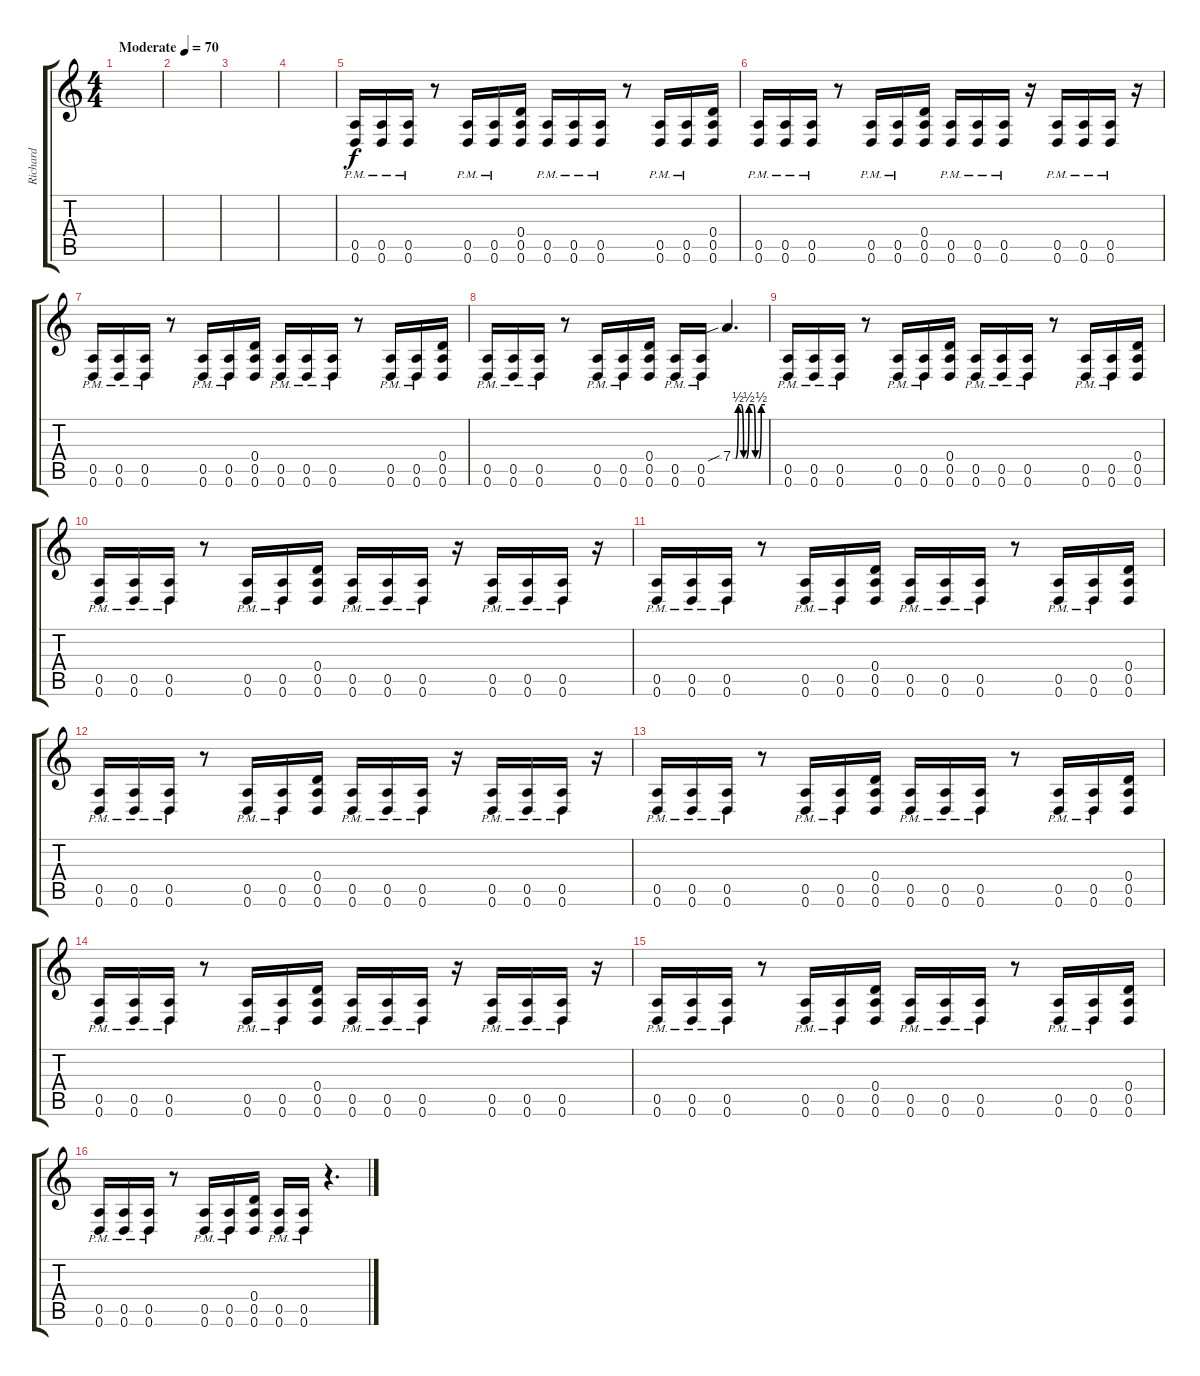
\track ("Richard" "Richard") {instrument overdrivenguitar}
\staff {score tabs}
\tuning (E4 B3 G3 D3 A2 D2) {hide}
\ts (4 4)
\tempo (70 "Moderate")
\clef g2
\ks c
|
|
|
|
(0.5{pm} 0.6{pm}).16 (0.5{pm} 0.6{pm}).16 (0.5{pm} 0.6{pm}).16 r.8 (0.5{pm} 0.6{pm}).16 (0.5{pm} 0.6{pm}).16 (0.4 0.5 0.6).16 (0.5{pm} 0.6{pm}).16 (0.5{pm} 0.6{pm}).16 (0.5{pm} 0.6{pm}).16 r.8 (0.5{pm} 0.6{pm}).16 (0.5{pm} 0.6{pm}).16 (0.4 0.5 0.6).16 |
(0.5{pm} 0.6{pm}).16 (0.5{pm} 0.6{pm}).16 (0.5{pm} 0.6{pm}).16 r.8 (0.5{pm} 0.6{pm}).16 (0.5{pm} 0.6{pm}).16 (0.4 0.5 0.6).16 (0.5{pm} 0.6{pm}).16 (0.5{pm} 0.6{pm}).16 (0.5{pm} 0.6{pm}).16 r.16 (0.5{pm} 0.6{pm}).16 (0.5{pm} 0.6{pm}).16 (0.5{pm} 0.6{pm}).16 r.16 |
(0.5{pm} 0.6{pm}).16 (0.5{pm} 0.6{pm}).16 (0.5{pm} 0.6{pm}).16 r.8 (0.5{pm} 0.6{pm}).16 (0.5{pm} 0.6{pm}).16 (0.4 0.5 0.6).16 (0.5{pm} 0.6{pm}).16 (0.5{pm} 0.6{pm}).16 (0.5{pm} 0.6{pm}).16 r.8 (0.5{pm} 0.6{pm}).16 (0.5{pm} 0.6{pm}).16 (0.4 0.5 0.6).16 |
(0.5{pm} 0.6{pm}).16 (0.5{pm} 0.6{pm}).16 (0.5{pm} 0.6{pm}).16 r.8 (0.5{pm} 0.6{pm}).16 (0.5{pm} 0.6{pm}).16 (0.4 0.5 0.6).16 (0.5{pm} 0.6{pm}).16 (0.5{pm} 0.6{pm}).16 7.4{be (custom 0 0 3 0 5 0 10 2 15 2 20 0 22 0 25 0 30 2 38 2 42 0 45 0 48 0 53 2 60 2) sib}.4{d} |
(0.5{pm} 0.6{pm}).16 (0.5{pm} 0.6{pm}).16 (0.5{pm} 0.6{pm}).16 r.8 (0.5{pm} 0.6{pm}).16 (0.5{pm} 0.6{pm}).16 (0.4 0.5 0.6).16 (0.5{pm} 0.6{pm}).16 (0.5{pm} 0.6{pm}).16 (0.5{pm} 0.6{pm}).16 r.8 (0.5{pm} 0.6{pm}).16 (0.5{pm} 0.6{pm}).16 (0.4 0.5 0.6).16 |
(0.5{pm} 0.6{pm}).16 (0.5{pm} 0.6{pm}).16 (0.5{pm} 0.6{pm}).16 r.8 (0.5{pm} 0.6{pm}).16 (0.5{pm} 0.6{pm}).16 (0.4 0.5 0.6).16 (0.5{pm} 0.6{pm}).16 (0.5{pm} 0.6{pm}).16 (0.5{pm} 0.6{pm}).16 r.16 (0.5{pm} 0.6{pm}).16 (0.5{pm} 0.6{pm}).16 (0.5{pm} 0.6{pm}).16 r.16 |
(0.5{pm} 0.6{pm}).16 (0.5{pm} 0.6{pm}).16 (0.5{pm} 0.6{pm}).16 r.8 (0.5{pm} 0.6{pm}).16 (0.5{pm} 0.6{pm}).16 (0.4 0.5 0.6).16 (0.5{pm} 0.6{pm}).16 (0.5{pm} 0.6{pm}).16 (0.5{pm} 0.6{pm}).16 r.8 (0.5{pm} 0.6{pm}).16 (0.5{pm} 0.6{pm}).16 (0.4 0.5 0.6).16 |
(0.5{pm} 0.6{pm}).16 (0.5{pm} 0.6{pm}).16 (0.5{pm} 0.6{pm}).16 r.8 (0.5{pm} 0.6{pm}).16 (0.5{pm} 0.6{pm}).16 (0.4 0.5 0.6).16 (0.5{pm} 0.6{pm}).16 (0.5{pm} 0.6{pm}).16 (0.5{pm} 0.6{pm}).16 r.16 (0.5{pm} 0.6{pm}).16 (0.5{pm} 0.6{pm}).16 (0.5{pm} 0.6{pm}).16 r.16 |
(0.5{pm} 0.6{pm}).16 (0.5{pm} 0.6{pm}).16 (0.5{pm} 0.6{pm}).16 r.8 (0.5{pm} 0.6{pm}).16 (0.5{pm} 0.6{pm}).16 (0.4 0.5 0.6).16 (0.5{pm} 0.6{pm}).16 (0.5{pm} 0.6{pm}).16 (0.5{pm} 0.6{pm}).16 r.8 (0.5{pm} 0.6{pm}).16 (0.5{pm} 0.6{pm}).16 (0.4 0.5 0.6).16 |
(0.5{pm} 0.6{pm}).16 (0.5{pm} 0.6{pm}).16 (0.5{pm} 0.6{pm}).16 r.8 (0.5{pm} 0.6{pm}).16 (0.5{pm} 0.6{pm}).16 (0.4 0.5 0.6).16 (0.5{pm} 0.6{pm}).16 (0.5{pm} 0.6{pm}).16 (0.5{pm} 0.6{pm}).16 r.16 (0.5{pm} 0.6{pm}).16 (0.5{pm} 0.6{pm}).16 (0.5{pm} 0.6{pm}).16 r.16 |
(0.5{pm} 0.6{pm}).16 (0.5{pm} 0.6{pm}).16 (0.5{pm} 0.6{pm}).16 r.8 (0.5{pm} 0.6{pm}).16 (0.5{pm} 0.6{pm}).16 (0.4 0.5 0.6).16 (0.5{pm} 0.6{pm}).16 (0.5{pm} 0.6{pm}).16 (0.5{pm} 0.6{pm}).16 r.8 (0.5{pm} 0.6{pm}).16 (0.5{pm} 0.6{pm}).16 (0.4 0.5 0.6).16 |
(0.5{pm} 0.6{pm}).16 (0.5{pm} 0.6{pm}).16 (0.5{pm} 0.6{pm}).16 r.8 (0.5{pm} 0.6{pm}).16 (0.5{pm} 0.6{pm}).16 (0.4 0.5 0.6).16 (0.5{pm} 0.6{pm}).16 (0.5{pm} 0.6{pm}).16 r.4{d}
